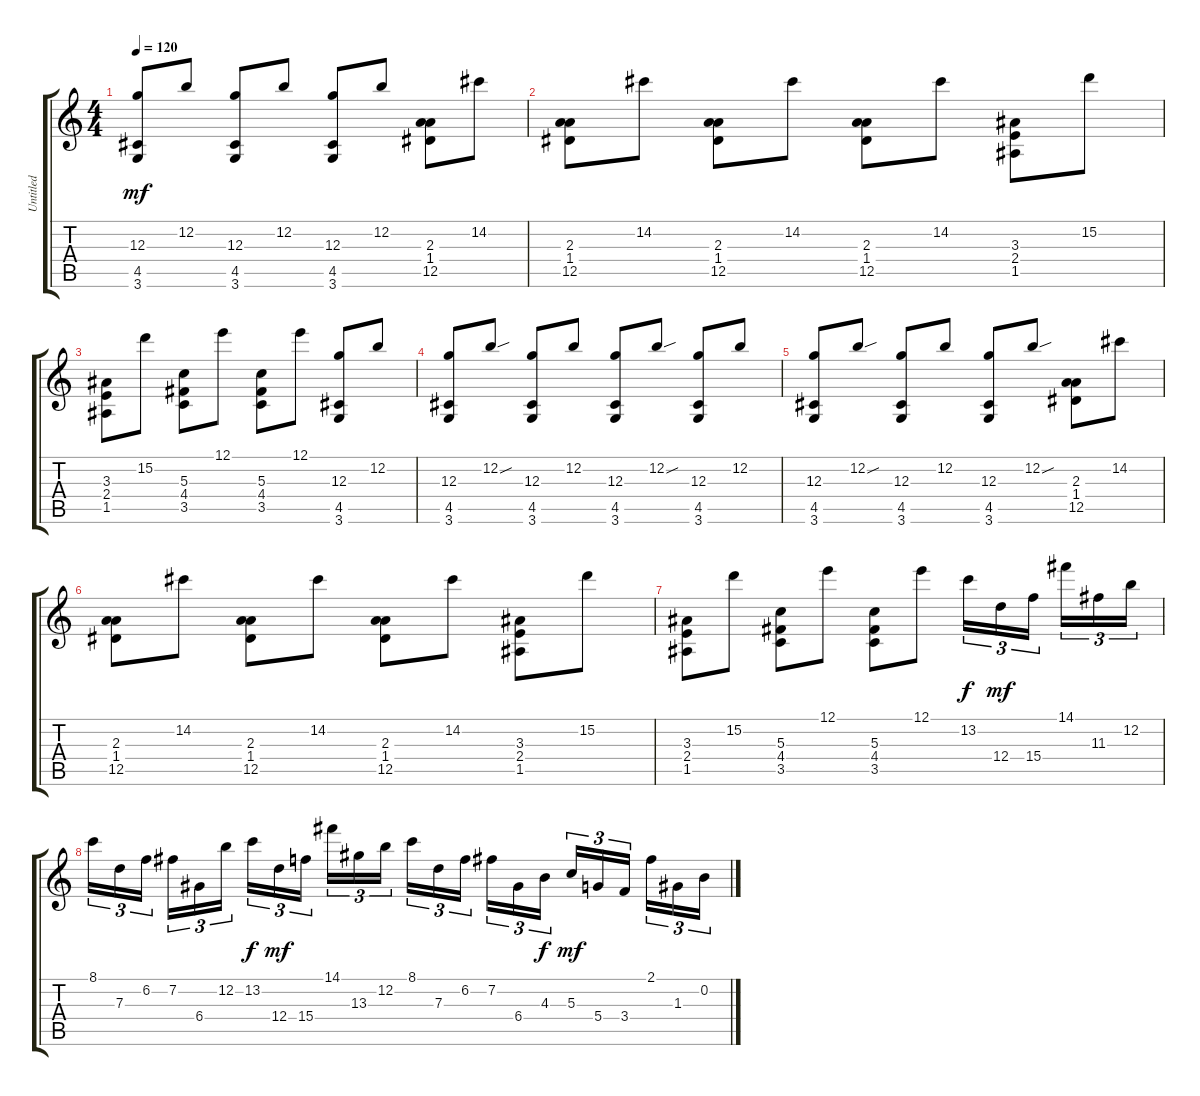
\track ("Untitled" "Untitled") {instrument distortionguitar}
\staff {score tabs}
\tuning (E4 B3 G3 D3 A2 E2) {hide}
\ts (4 4)
\tempo 120
\clef g2
\ks c
(12.3 4.5 3.6).8{dy mf} 12.2.8 (12.3 4.5 3.6).8 12.2.8 (12.3 4.5 3.6).8 12.2.8 (2.3 1.4 12.5).8 14.2.8 |
(2.3 1.4 12.5).8 14.2.8 (2.3 1.4 12.5).8 14.2.8 (2.3 1.4 12.5).8 14.2.8 (3.3 2.4 1.5).8 15.2.8 |
(3.3 2.4 1.5).8 15.2.8 (5.3 4.4 3.5).8 12.1.8 (5.3 4.4 3.5).8 12.1.8 (12.3 4.5 3.6).8 12.2.8 |
(12.3 4.5 3.6).8 12.2{sou}.8 (12.3 4.5 3.6).8 12.2.8 (12.3 4.5 3.6).8 12.2{sou}.8 (12.3 4.5 3.6).8 12.2.8 |
(12.3 4.5 3.6).8 12.2{sou}.8 (12.3 4.5 3.6).8 12.2.8 (12.3 4.5 3.6).8 12.2{sou}.8 (2.3 1.4 12.5).8 14.2.8 |
(2.3 1.4 12.5).8 14.2.8 (2.3 1.4 12.5).8 14.2.8 (2.3 1.4 12.5).8 14.2.8 (3.3 2.4 1.5).8 15.2.8 |
(3.3 2.4 1.5).8 15.2.8 (5.3 4.4 3.5).8 12.1.8 (5.3 4.4 3.5).8 12.1.8 13.2.16{tu (3 2) dy f} 12.4.16{tu (3 2) dy mf} 15.4.16{tu (3 2) beam splitsecondary} 14.1.16{tu (3 2)} 11.3.16{tu (3 2)} 12.2.16{tu (3 2)} |
8.1.16{tu (3 2)} 7.3.16{tu (3 2)} 6.2.16{tu (3 2) beam splitsecondary} 7.2.16{tu (3 2)} 6.4.16{tu (3 2)} 12.2.16{tu (3 2)} 13.2.16{tu (3 2) dy f} 12.4.16{tu (3 2) dy mf} 15.4.16{tu (3 2) beam splitsecondary} 14.1.16{tu (3 2)} 13.3.16{tu (3 2)} 12.2.16{tu (3 2)} 8.1.16{tu (3 2)} 7.3.16{tu (3 2)} 6.2.16{tu (3 2) beam splitsecondary} 7.2.16{tu (3 2)} 6.4.16{tu (3 2)} 4.3.16{tu (3 2) dy f} 5.3.16{tu (3 2) dy mf} 5.4.16{tu (3 2)} 3.4.16{tu (3 2) beam splitsecondary} 2.1.16{tu (3 2)} 1.3.16{tu (3 2)} 0.2.16{tu (3 2)}
